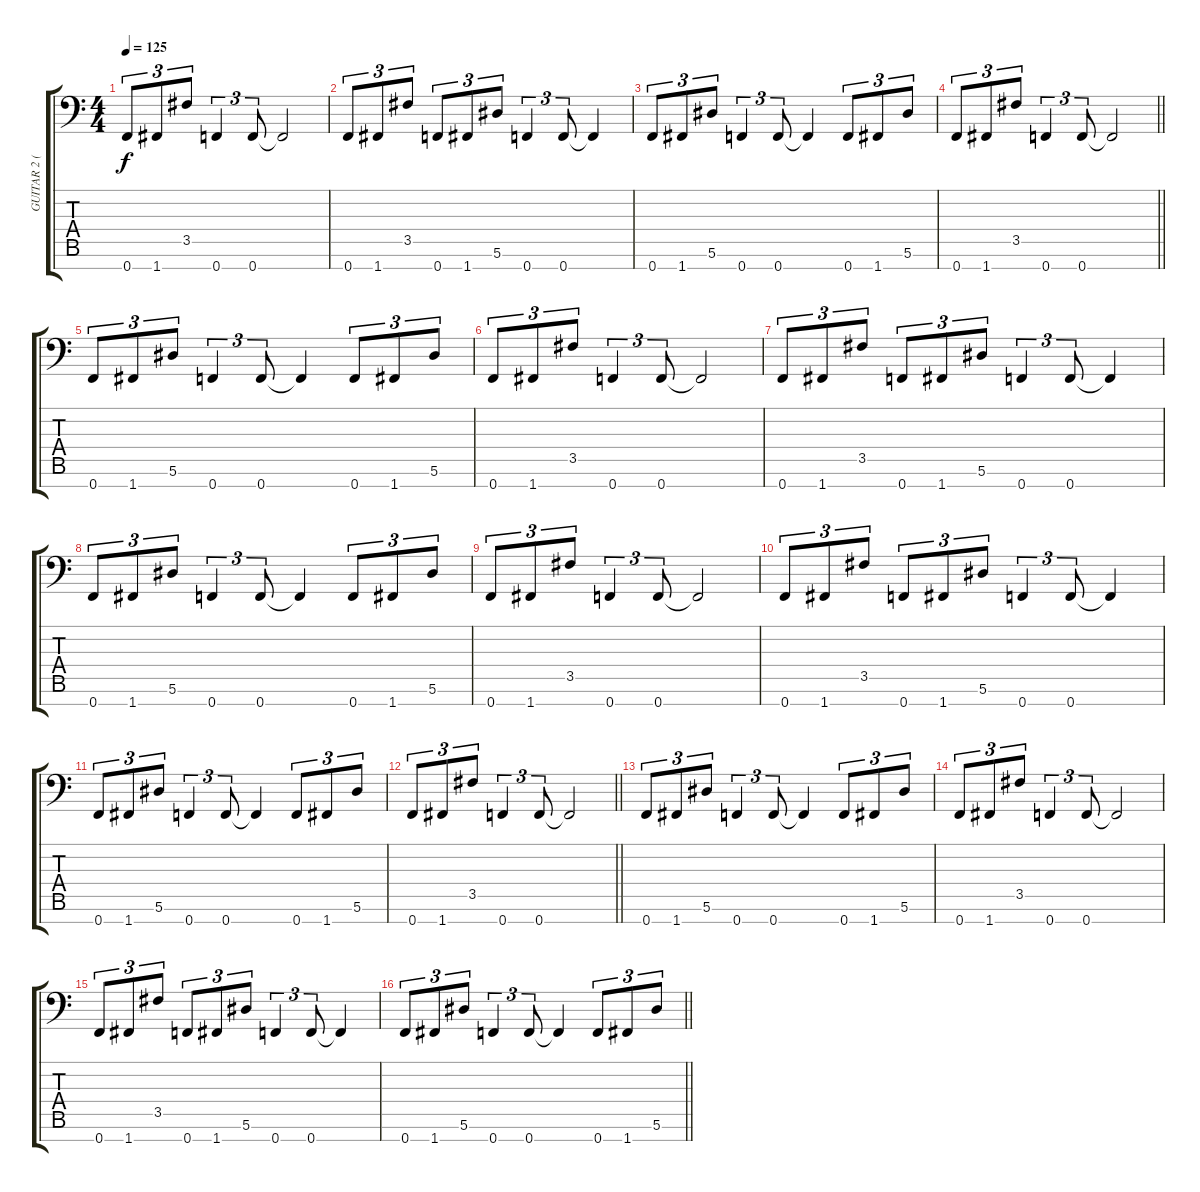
\track ("GUITAR 2 (Marten Hagstrom)" "GUITAR 2 (") {instrument distortionguitar}
\staff {score tabs}
\tuning (Bb3 F3 Db3 Ab2 Eb2 Bb1 F1) {hide}
\ts (4 4)
\tempo 125
\clef f4
\ks c
0.7.8{tu (3 2) dy f} 1.7.8{tu (3 2)} 3.5.8{tu (3 2)} 0.7.4{tu (3 2)} 0.7.8{tu (3 2)} 0.7{t}.2 |
0.7.8{tu (3 2)} 1.7.8{tu (3 2)} 3.5.8{tu (3 2)} 0.7.8{tu (3 2)} 1.7.8{tu (3 2)} 5.6.8{tu (3 2)} 0.7.4{tu (3 2)} 0.7.8{tu (3 2)} 0.7{t}.4 |
0.7.8{tu (3 2)} 1.7.8{tu (3 2)} 5.6.8{tu (3 2)} 0.7.4{tu (3 2)} 0.7.8{tu (3 2)} 0.7{t}.4 0.7.8{tu (3 2)} 1.7.8{tu (3 2)} 5.6.8{tu (3 2)} |
\barLineRight lightlight
0.7.8{tu (3 2)} 1.7.8{tu (3 2)} 3.5.8{tu (3 2)} 0.7.4{tu (3 2)} 0.7.8{tu (3 2)} 0.7{t}.2 |
0.7.8{tu (3 2)} 1.7.8{tu (3 2)} 5.6.8{tu (3 2)} 0.7.4{tu (3 2)} 0.7.8{tu (3 2)} 0.7{t}.4 0.7.8{tu (3 2)} 1.7.8{tu (3 2)} 5.6.8{tu (3 2)} |
0.7.8{tu (3 2)} 1.7.8{tu (3 2)} 3.5.8{tu (3 2)} 0.7.4{tu (3 2)} 0.7.8{tu (3 2)} 0.7{t}.2 |
0.7.8{tu (3 2)} 1.7.8{tu (3 2)} 3.5.8{tu (3 2)} 0.7.8{tu (3 2)} 1.7.8{tu (3 2)} 5.6.8{tu (3 2)} 0.7.4{tu (3 2)} 0.7.8{tu (3 2)} 0.7{t}.4 |
0.7.8{tu (3 2)} 1.7.8{tu (3 2)} 5.6.8{tu (3 2)} 0.7.4{tu (3 2)} 0.7.8{tu (3 2)} 0.7{t}.4 0.7.8{tu (3 2)} 1.7.8{tu (3 2)} 5.6.8{tu (3 2)} |
0.7.8{tu (3 2)} 1.7.8{tu (3 2)} 3.5.8{tu (3 2)} 0.7.4{tu (3 2)} 0.7.8{tu (3 2)} 0.7{t}.2 |
0.7.8{tu (3 2)} 1.7.8{tu (3 2)} 3.5.8{tu (3 2)} 0.7.8{tu (3 2)} 1.7.8{tu (3 2)} 5.6.8{tu (3 2)} 0.7.4{tu (3 2)} 0.7.8{tu (3 2)} 0.7{t}.4 |
0.7.8{tu (3 2)} 1.7.8{tu (3 2)} 5.6.8{tu (3 2)} 0.7.4{tu (3 2)} 0.7.8{tu (3 2)} 0.7{t}.4 0.7.8{tu (3 2)} 1.7.8{tu (3 2)} 5.6.8{tu (3 2)} |
\barLineRight lightlight
0.7.8{tu (3 2)} 1.7.8{tu (3 2)} 3.5.8{tu (3 2)} 0.7.4{tu (3 2)} 0.7.8{tu (3 2)} 0.7{t}.2 |
0.7.8{tu (3 2)} 1.7.8{tu (3 2)} 5.6.8{tu (3 2)} 0.7.4{tu (3 2)} 0.7.8{tu (3 2)} 0.7{t}.4 0.7.8{tu (3 2)} 1.7.8{tu (3 2)} 5.6.8{tu (3 2)} |
0.7.8{tu (3 2)} 1.7.8{tu (3 2)} 3.5.8{tu (3 2)} 0.7.4{tu (3 2)} 0.7.8{tu (3 2)} 0.7{t}.2 |
0.7.8{tu (3 2)} 1.7.8{tu (3 2)} 3.5.8{tu (3 2)} 0.7.8{tu (3 2)} 1.7.8{tu (3 2)} 5.6.8{tu (3 2)} 0.7.4{tu (3 2)} 0.7.8{tu (3 2)} 0.7{t}.4 |
\barLineRight lightlight
0.7.8{tu (3 2)} 1.7.8{tu (3 2)} 5.6.8{tu (3 2)} 0.7.4{tu (3 2)} 0.7.8{tu (3 2)} 0.7{t}.4 0.7.8{tu (3 2)} 1.7.8{tu (3 2)} 5.6.8{tu (3 2)}
